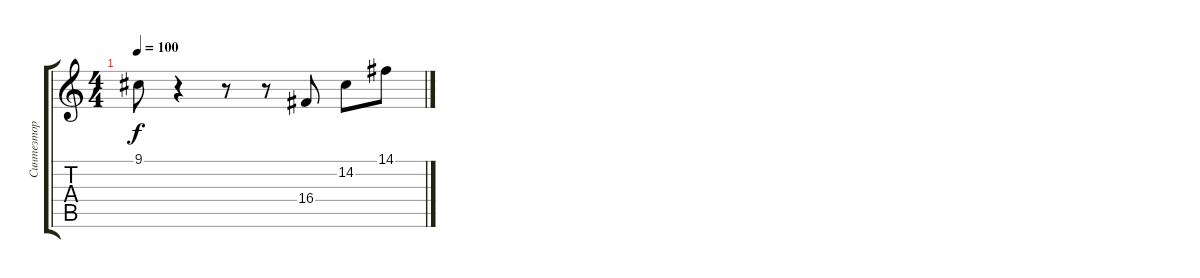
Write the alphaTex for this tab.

\track ("Синтезтор" "Синтезтор") {instrument fx8scifi}
\staff {score tabs}
\tuning (E4 B3 G3 D3 A2 E2) {hide}
\ts (4 4)
\tempo 100
\clef g2
\ks c
9.1{t}.8{dy f} r.4 r.8 r.8 16.4.8 14.2.8 14.1.8
